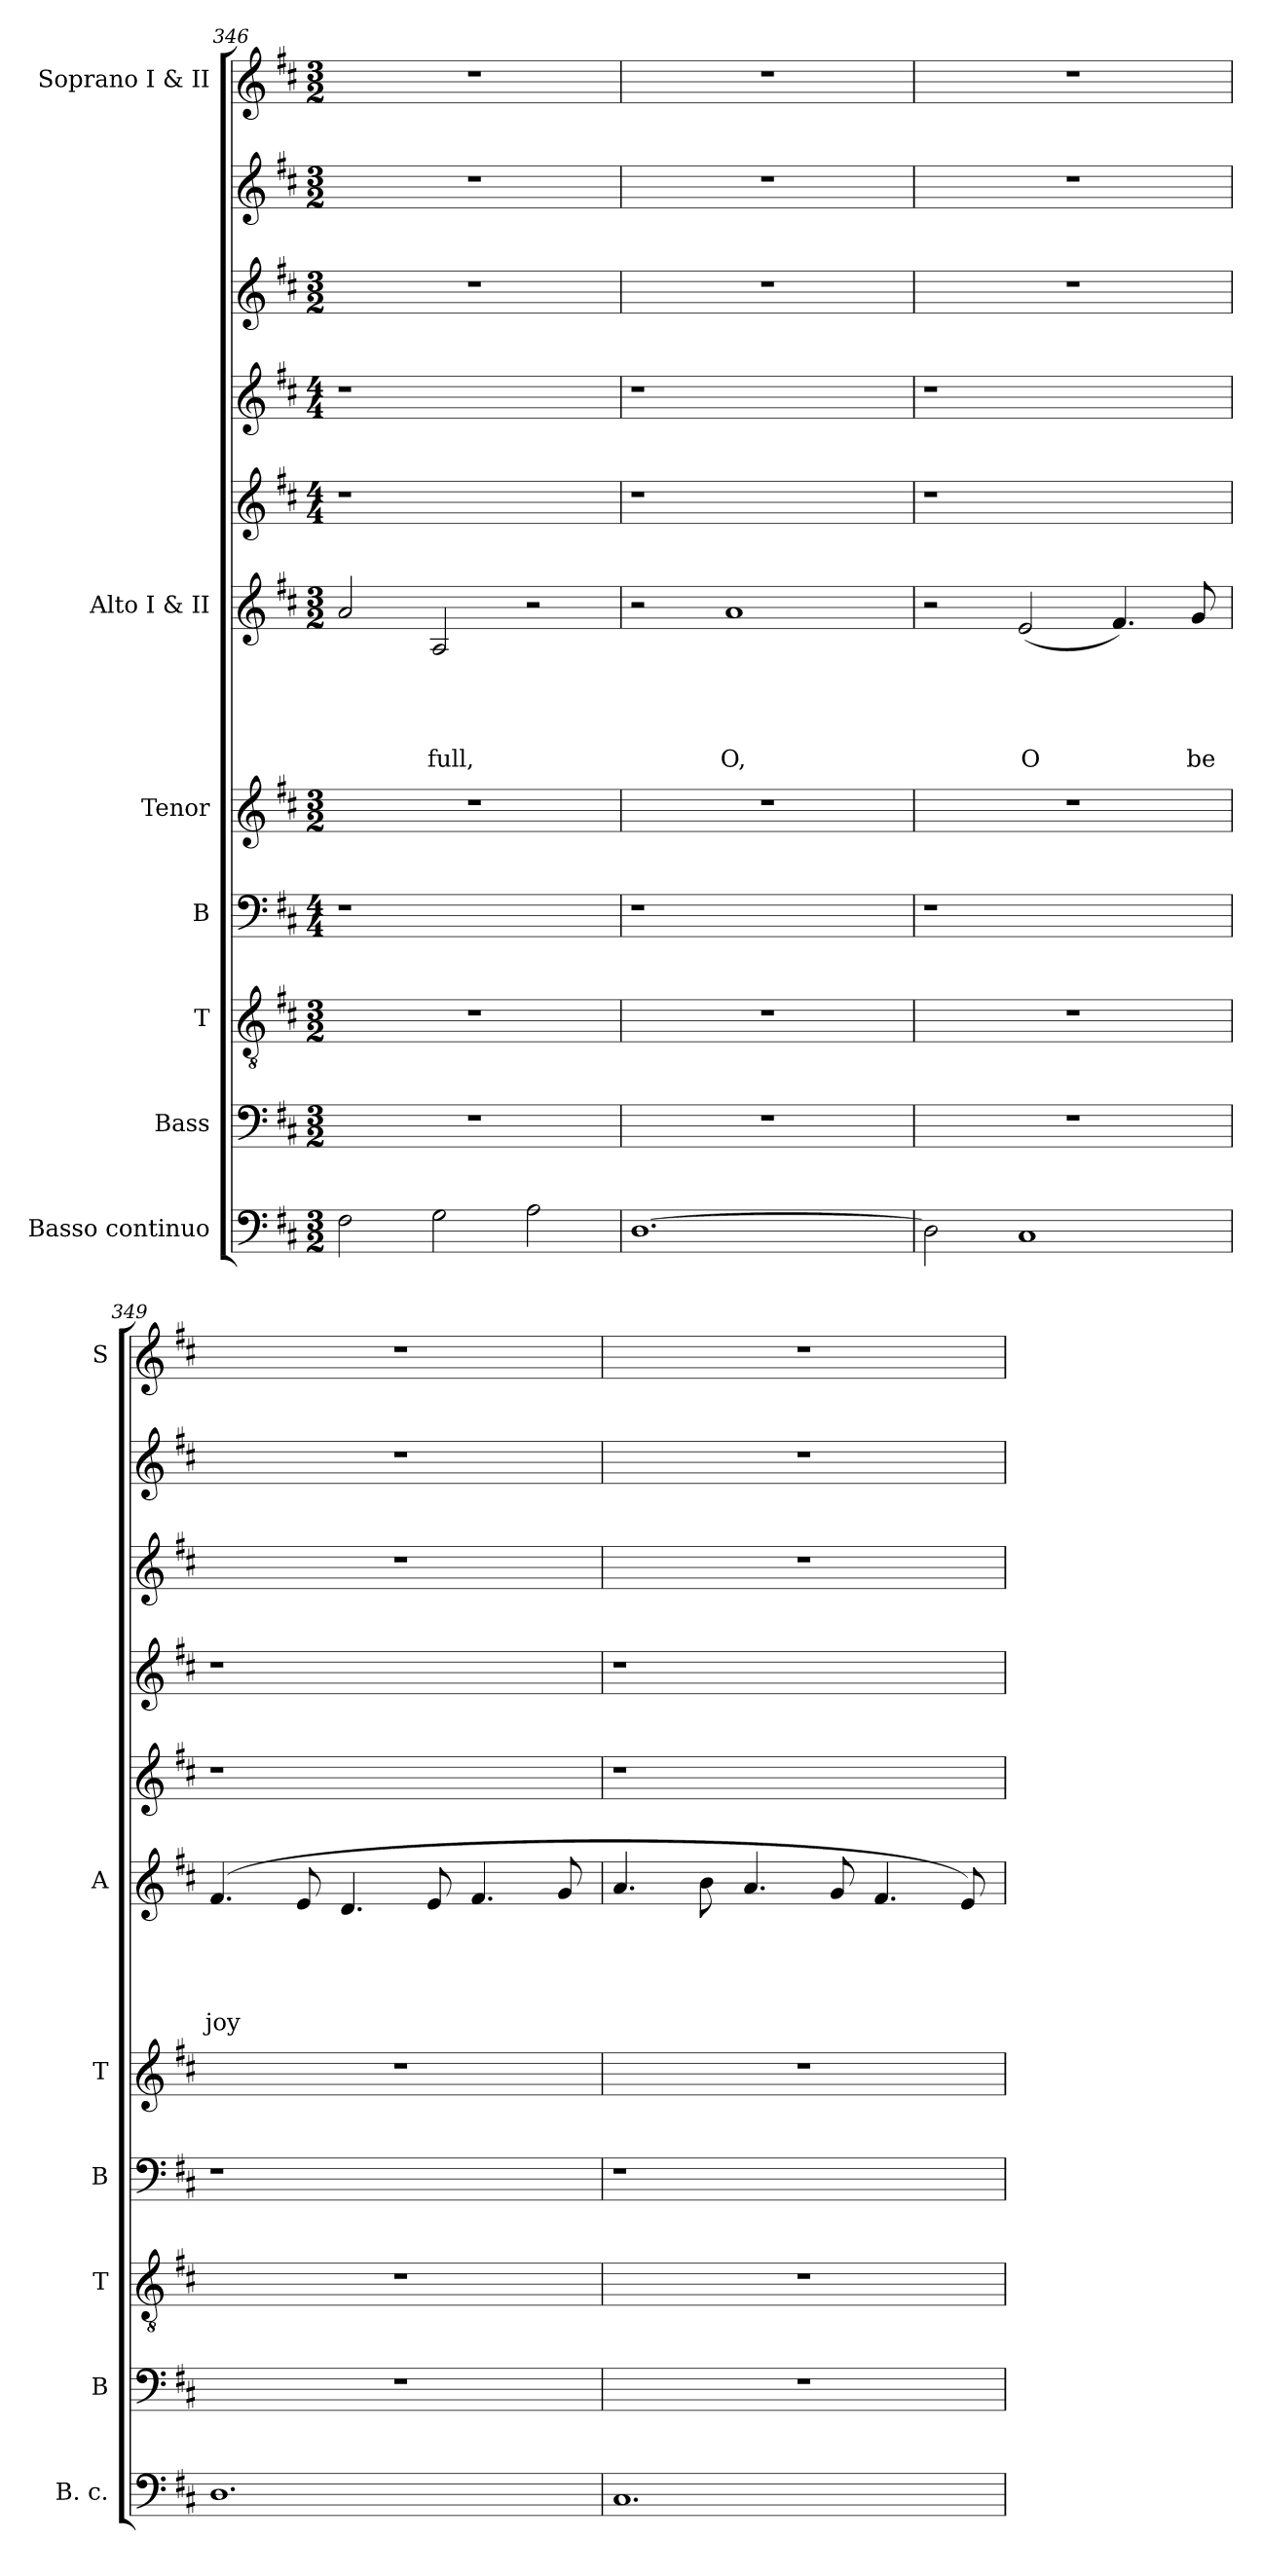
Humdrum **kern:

**kern	**kern	**kern	**kern	**kern	**kern	**text	**text	**text	**text	**text	**kern	**kern	**kern	**kern	**kern
*part11	*part10	*part9	*part8	*part7	*part6	*part6	*part6	*part6	*part6	*part6	*part5	*part4	*part3	*part2	*part1
*staff11	*staff10	*staff9	*staff8	*staff7	*staff6	*staff6	*staff6	*staff6	*staff6	*staff6	*staff5	*staff4	*staff3	*staff2	*staff1
*I"Basso continuo	*I"Bass	*I"T	*I"B	*I"Tenor	*I"Alto I & II	*	*	*	*	*	*	*	*	*	*I"Soprano I & II
*I'B. c.	*I'B	*I'T	*I'B	*I'T	*I'A	*	*	*	*	*	*	*	*	*	*I'S
*clefF4	*clefF4	*clefGv2	*clefF4	*clefG2	*clefG2	*	*	*	*	*	*clefG2	*clefG2	*clefG2	*clefG2	*clefG2
*ITrd7c12	*	*	*	*	*	*	*	*	*	*	*	*	*	*	*
*k[f#c#]	*k[f#c#]	*k[f#c#]	*k[f#c#]	*k[f#c#]	*k[f#c#]	*	*	*	*	*	*k[f#c#]	*k[f#c#]	*k[f#c#]	*k[f#c#]	*k[f#c#]
*D:	*D:	*D:	*D:	*D:	*D:	*	*	*	*	*	*D:	*D:	*D:	*D:	*D:
*M3/2	*M3/2	*M3/2	*M4/4	*M3/2	*M3/2	*	*	*	*	*	*M4/4	*M4/4	*M3/2	*M3/2	*M3/2
=346	=346	=346	=346	=346	=346	=346	=346	=346	=346	=346	=346	=346	=346	=346	=346
2FF#\	1.r	1.r	1r	1.r	2a/	.	.	.	.	.	1r	1r	1.r	1.r	1.r
!	!	!	!	!	!	!	!	!	!	!LO:LY:b	!	!	!	!	!
2GG\	.	.	.	.	2A/	.	.	.	.	-full,	.	.	.	.	.
2AA\	.	.	2ryy	.	2r	.	.	.	.	.	2ryy	2ryy	.	.	.
=347	=347	=347	=347	=347	=347	=347	=347	=347	=347	=347	=347	=347	=347	=347	=347
[>1.DD	1.r	1.r	1r	1.r	2r	.	.	.	.	.	1r	1r	1.r	1.r	1.r
!	!	!	!	!	!	!	!	!	!	!LO:LY:b	!	!	!	!	!
.	.	.	.	.	1a	.	.	.	.	O,	.	.	.	.	.
.	.	.	2ryy	.	.	.	.	.	.	.	2ryy	2ryy	.	.	.
=348	=348	=348	=348	=348	=348	=348	=348	=348	=348	=348	=348	=348	=348	=348	=348
2DD\]	1.r	1.r	1r	1.r	2r	.	.	.	.	.	1r	1r	1.r	1.r	1.r
!	!	!	!	!	!	!	!	!	!	!LO:LY:b	!	!	!	!	!
1CC#	.	.	.	.	(<2e/	.	.	.	.	O	.	.	.	.	.
.	.	.	2ryy	.	4.f#/)	.	.	.	.	.	2ryy	2ryy	.	.	.
!	!	!	!	!	!	!	!	!	!	!LO:LY:b	!	!	!	!	!
.	.	.	.	.	8g/	.	.	.	.	be	.	.	.	.	.
=349	=349	=349	=349	=349	=349	=349	=349	=349	=349	=349	=349	=349	=349	=349	=349
!	!	!	!	!	!	!	!	!	!	!LO:LY:b	!	!	!	!	!
1.DD	1.r	1.r	1r	1.r	(4.f#/	.	.	.	.	joy	1r	1r	1.r	1.r	1.r
.	.	.	.	.	8e/	.	.	.	.	.	.	.	.	.	.
.	.	.	.	.	4.d/	.	.	.	.	.	.	.	.	.	.
.	.	.	.	.	8e/	.	.	.	.	.	.	.	.	.	.
.	.	.	2ryy	.	4.f#/	.	.	.	.	.	2ryy	2ryy	.	.	.
.	.	.	.	.	8g/	.	.	.	.	.	.	.	.	.	.
=350	=350	=350	=350	=350	=350	=350	=350	=350	=350	=350	=350	=350	=350	=350	=350
1.CC#	1.r	1.r	1r	1.r	4.a/	.	.	.	.	.	1r	1r	1.r	1.r	1.r
.	.	.	.	.	8b\	.	.	.	.	.	.	.	.	.	.
.	.	.	.	.	4.a/	.	.	.	.	.	.	.	.	.	.
.	.	.	.	.	8g/	.	.	.	.	.	.	.	.	.	.
.	.	.	2ryy	.	4.f#/	.	.	.	.	.	2ryy	2ryy	.	.	.
.	.	.	.	.	8e/)	.	.	.	.	.	.	.	.	.	.
=	=	=	=	=	=	=	=	=	=	=	=	=	=	=	=
*-	*-	*-	*-	*-	*-	*-	*-	*-	*-	*-	*-	*-	*-	*-	*-
